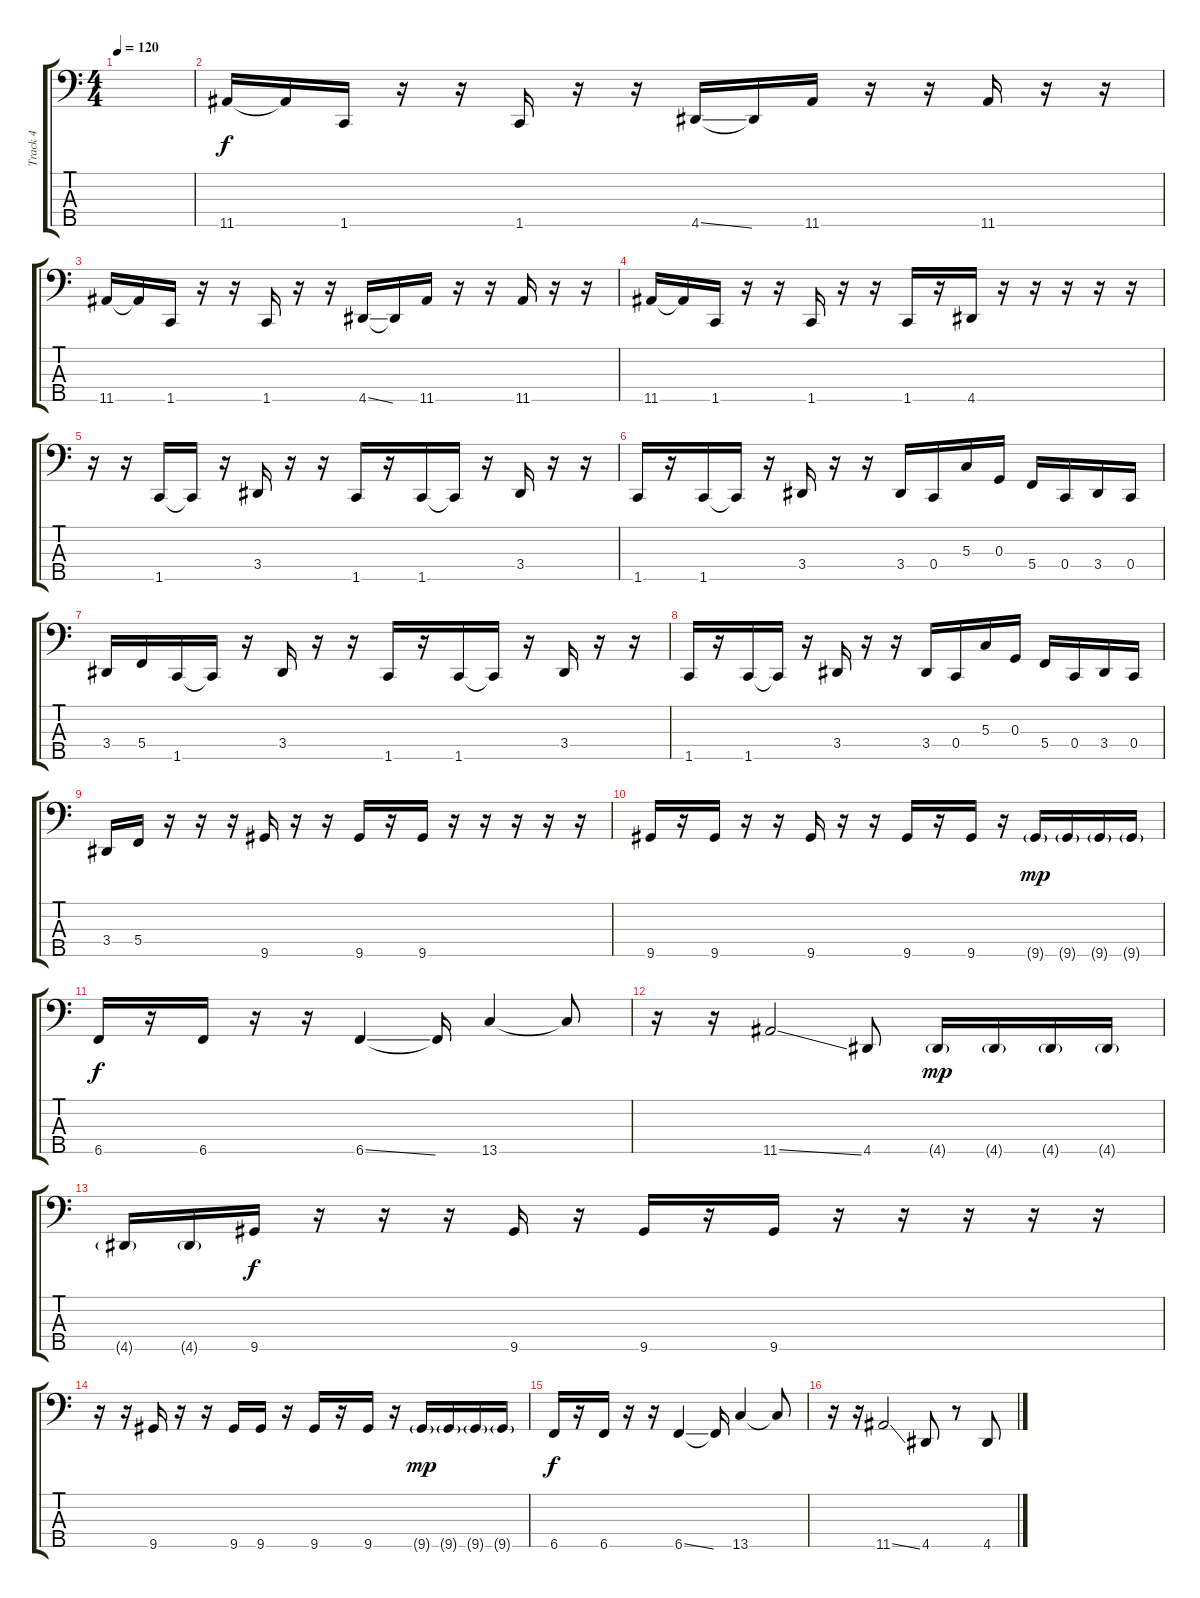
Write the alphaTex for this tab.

\track ("Track 4" "Track 4") {instrument electricbassfinger}
\staff {score tabs}
\tuning (F2 C2 G1 C1 B0) {hide}
\ts (4 4)
\tempo 120
\clef f4
\ks c
|
11.5.16 11.5{t}.16 1.5.16 r.16 r.16 1.5.16 r.16 r.16 4.5{ss}.16 4.5{t}.16 11.5.16 r.16 r.16 11.5.16 r.16 r.16 |
11.5.16 11.5{t}.16 1.5.16 r.16 r.16 1.5.16 r.16 r.16 4.5{ss}.16 4.5{t}.16 11.5.16 r.16 r.16 11.5.16 r.16 r.16 |
11.5.16 11.5{t}.16 1.5.16 r.16 r.16 1.5.16 r.16 r.16 1.5.16 r.16 4.5.16 r.16 r.16 r.16 r.16 r.16 |
r.16 r.16 1.5.16 1.5{t}.16 r.16 3.4.16 r.16 r.16 1.5.16 r.16 1.5.16 1.5{t}.16 r.16 3.4.16 r.16 r.16 |
1.5.16 r.16 1.5.16 1.5{t}.16 r.16 3.4.16 r.16 r.16 3.4.16 0.4.16 5.3.16 0.3.16 5.4.16 0.4.16 3.4.16 0.4.16 |
3.4.16 5.4.16 1.5.16 1.5{t}.16 r.16 3.4.16 r.16 r.16 1.5.16 r.16 1.5.16 1.5{t}.16 r.16 3.4.16 r.16 r.16 |
1.5.16 r.16 1.5.16 1.5{t}.16 r.16 3.4.16 r.16 r.16 3.4.16 0.4.16 5.3.16 0.3.16 5.4.16 0.4.16 3.4.16 0.4.16 |
3.4.16 5.4.16 r.16 r.16 r.16 9.5.16{instrument electricbassfinger} r.16 r.16 9.5.16 r.16 9.5.16 r.16 r.16 r.16 r.16 r.16 |
9.5.16 r.16 9.5.16 r.16 r.16 9.5.16 r.16 r.16 9.5.16 r.16 9.5.16 r.16 9.5{g}.16{dy mp} 9.5{g}.16 9.5{g}.16 9.5{g}.16 |
6.5.16{dy f} r.16 6.5.16 r.16 r.16 6.5{ss}.4 6.5{t}.16 13.5.4 13.5{t}.8 |
r.16 r.16 11.5{ss}.2 4.5.8 4.5{g}.16{dy mp} 4.5{g}.16 4.5{g}.16 4.5{g}.16 |
4.5{g}.16 4.5{g}.16 9.5.16{dy f} r.16 r.16 r.16{instrument electricbassfinger} 9.5.16 r.16 9.5.16 r.16 9.5.16 r.16 r.16 r.16 r.16 r.16 |
r.16 r.16 9.5.16 r.16 r.16 9.5.16 9.5.16 r.16 9.5.16 r.16 9.5.16 r.16 9.5{g}.16{dy mp} 9.5{g}.16 9.5{g}.16 9.5{g}.16 |
6.5.16{dy f} r.16 6.5.16 r.16 r.16 6.5{ss}.4 6.5{t}.16 13.5.4 13.5{t}.8 |
r.16 r.16 11.5{ss}.2 4.5.8 r.8 4.5.8
